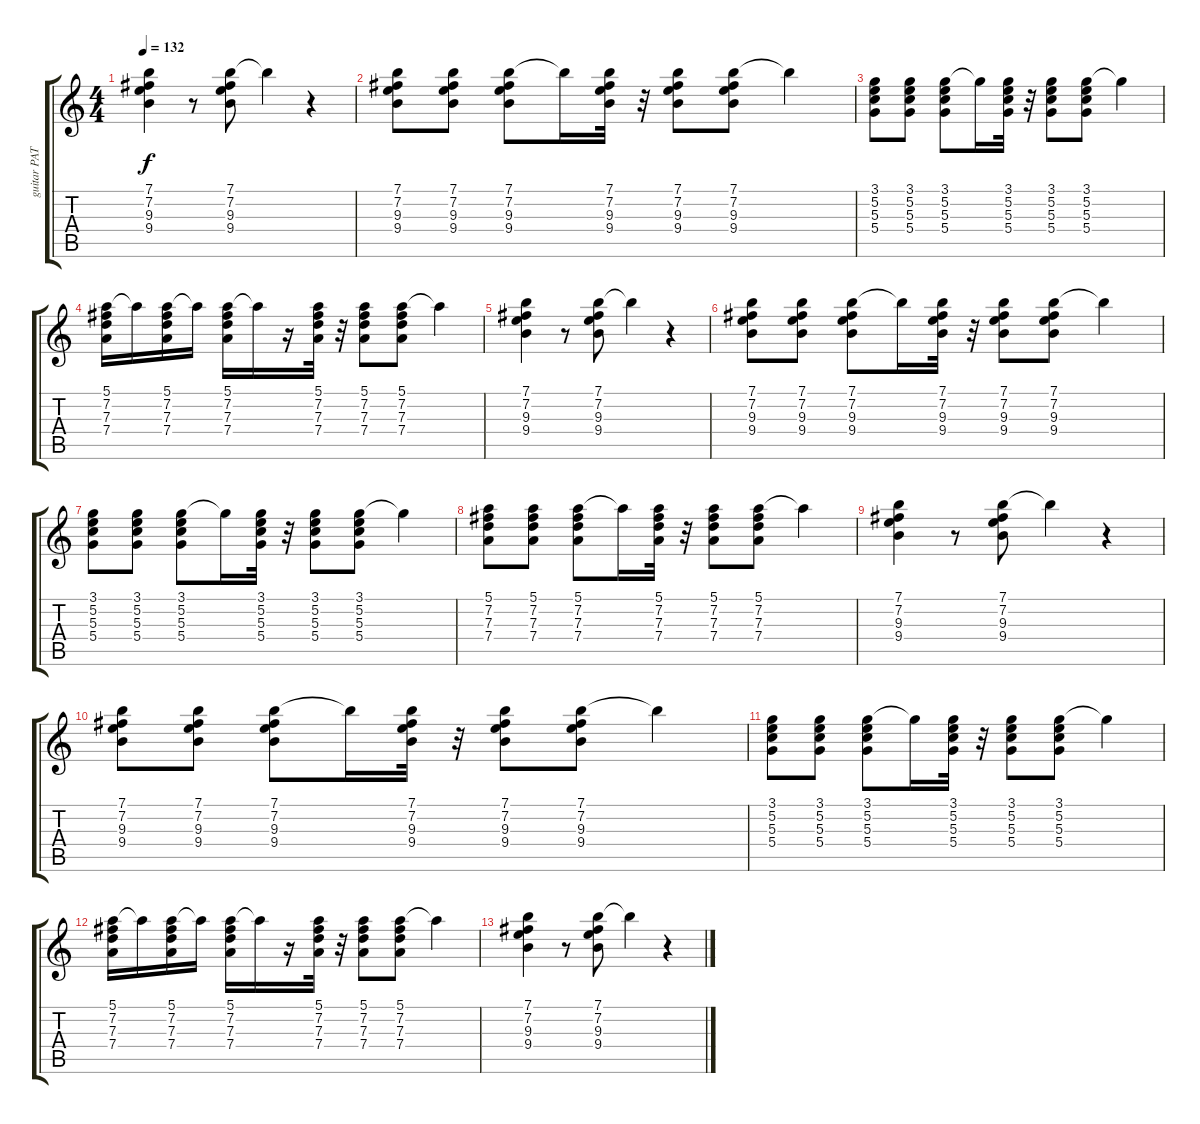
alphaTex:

\track ("guitar PAT" "guitar PAT") {instrument distortionguitar}
\staff {score tabs}
\tuning (E4 B3 G3 D3 A2 E2) {hide}
\ts (4 4)
\tempo 132
\clef g2
\ks c
(7.1 7.2 9.3 9.4).4{dy f} r.8 (7.1 7.2 9.3 9.4).8 7.1{t}.4 r.4 |
(7.1 7.2 9.3 9.4).8 (7.1 7.2 9.3 9.4).8 (7.1 7.2 9.3 9.4).8 7.1{t}.16 (7.1 7.2 9.3 9.4).32 r.32 (7.1 7.2 9.3 9.4).8 (7.1 7.2 9.3 9.4).8 7.1{t}.4 |
(3.1 5.2 5.3 5.4).8 (3.1 5.2 5.3 5.4).8 (3.1 5.2 5.3 5.4).8 3.1{t}.16 (3.1 5.2 5.3 5.4).32 r.32 (3.1 5.2 5.3 5.4).8 (3.1 5.2 5.3 5.4).8 3.1{t}.4 |
(5.1 7.2 7.3 7.4).16 5.1{t}.16 (5.1 7.2 7.3 7.4).16 5.1{t}.16 (5.1 7.2 7.3 7.4).16 5.1{t}.16 r.16 (5.1 7.2 7.3 7.4).32 r.32 (5.1 7.2 7.3 7.4).8 (5.1 7.2 7.3 7.4).8 5.1{t}.4 |
(7.1 7.2 9.3 9.4).4 r.8 (7.1 7.2 9.3 9.4).8 7.1{t}.4 r.4 |
(7.1 7.2 9.3 9.4).8 (7.1 7.2 9.3 9.4).8 (7.1 7.2 9.3 9.4).8 7.1{t}.16 (7.1 7.2 9.3 9.4).32 r.32 (7.1 7.2 9.3 9.4).8 (7.1 7.2 9.3 9.4).8 7.1{t}.4 |
(3.1 5.2 5.3 5.4).8 (3.1 5.2 5.3 5.4).8 (3.1 5.2 5.3 5.4).8 3.1{t}.16 (3.1 5.2 5.3 5.4).32 r.32 (3.1 5.2 5.3 5.4).8 (3.1 5.2 5.3 5.4).8 3.1{t}.4 |
(5.1 7.2 7.3 7.4).8 (5.1 7.2 7.3 7.4).8 (5.1 7.2 7.3 7.4).8 5.1{t}.16 (5.1 7.2 7.3 7.4).32 r.32 (5.1 7.2 7.3 7.4).8 (5.1 7.2 7.3 7.4).8 5.1{t}.4 |
(7.1 7.2 9.3 9.4).4 r.8 (7.1 7.2 9.3 9.4).8 7.1{t}.4 r.4 |
(7.1 7.2 9.3 9.4).8 (7.1 7.2 9.3 9.4).8 (7.1 7.2 9.3 9.4).8 7.1{t}.16 (7.1 7.2 9.3 9.4).32 r.32 (7.1 7.2 9.3 9.4).8 (7.1 7.2 9.3 9.4).8 7.1{t}.4 |
(3.1 5.2 5.3 5.4).8 (3.1 5.2 5.3 5.4).8 (3.1 5.2 5.3 5.4).8 3.1{t}.16 (3.1 5.2 5.3 5.4).32 r.32 (3.1 5.2 5.3 5.4).8 (3.1 5.2 5.3 5.4).8 3.1{t}.4 |
(5.1 7.2 7.3 7.4).16 5.1{t}.16 (5.1 7.2 7.3 7.4).16 5.1{t}.16 (5.1 7.2 7.3 7.4).16 5.1{t}.16 r.16 (5.1 7.2 7.3 7.4).32 r.32 (5.1 7.2 7.3 7.4).8 (5.1 7.2 7.3 7.4).8 5.1{t}.4 |
(7.1 7.2 9.3 9.4).4 r.8 (7.1 7.2 9.3 9.4).8 7.1{t}.4 r.4
